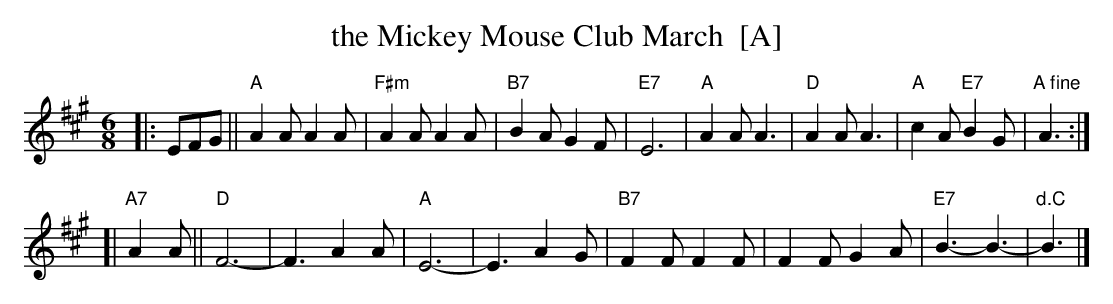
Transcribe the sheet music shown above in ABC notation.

X:1
T: the Mickey Mouse Club March  [A]
M: 6/8
L: 1/8
K: A
|: EFG || "A"A2A A2A | "F#m"A2A A2A | "B7"B2A G2F | "E7"E6 \
| "A"A2A A3 | "D"A2A A3 | "A"c2A "E7"B2G | "A fine"A3 :|
[| "A7"A2A || "D"F6- | F3 A2A | "A"E6- | E3 A2G \
| "B7"F2F F2F | F2F G2A | "E7"B3- B3- | "d.C"B3 |]
